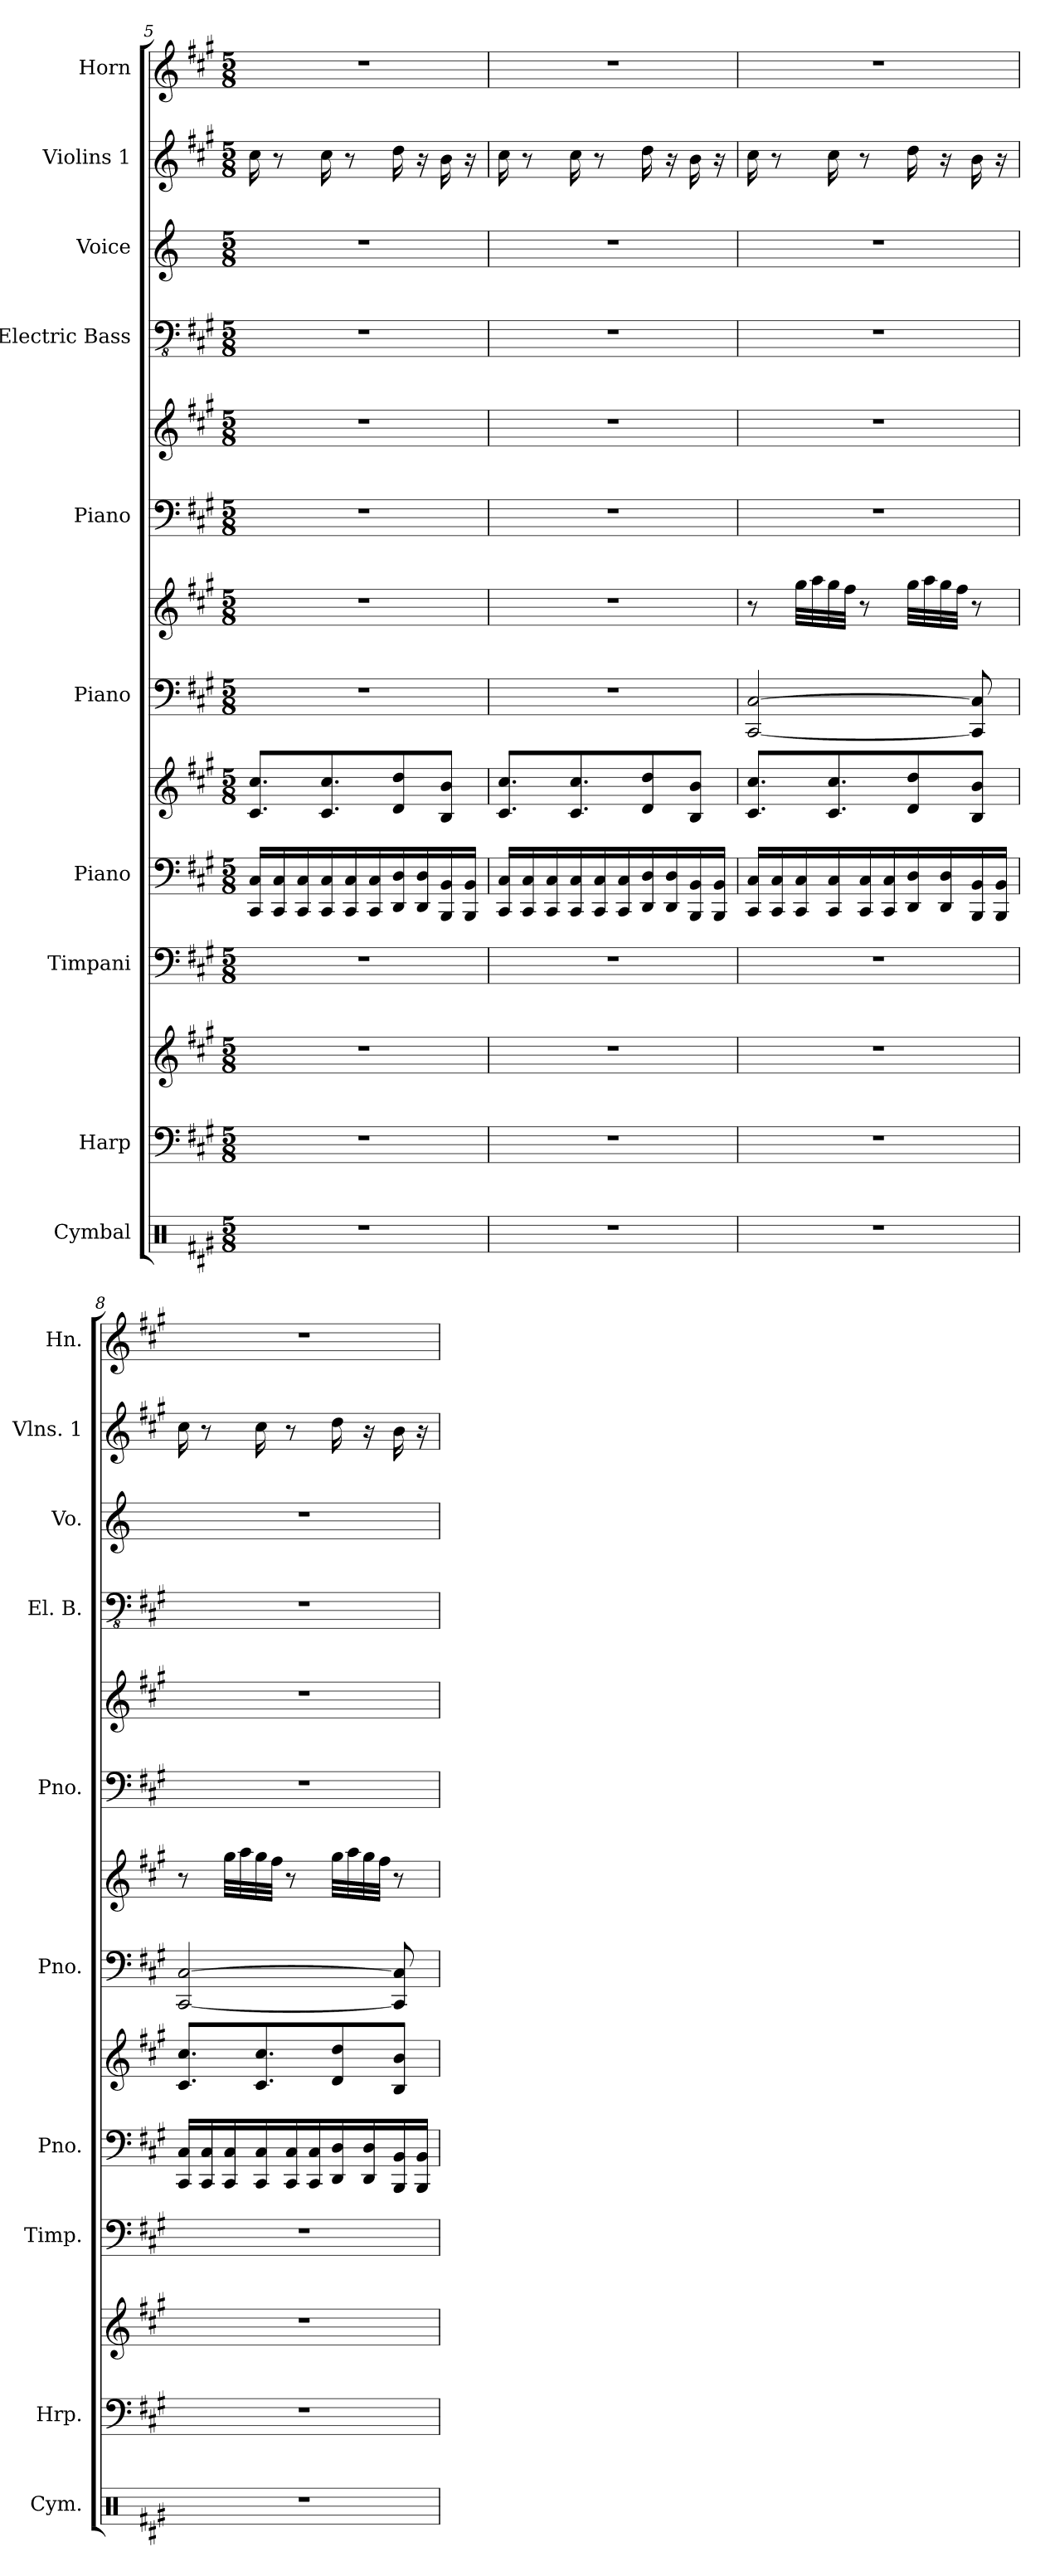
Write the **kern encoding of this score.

**kern	**kern	**kern	**kern	**kern	**kern	**kern	**kern	**kern	**kern	**kern	**kern	**kern	**kern
*part10	*part9	*part9	*part8	*part7	*part7	*part6	*part6	*part5	*part5	*part4	*part3	*part2	*part1
*staff14	*staff13	*staff12	*staff11	*staff10	*staff9	*staff8	*staff7	*staff6	*staff5	*staff4	*staff3	*staff2	*staff1
*I"Cymbal	*I"Harp	*	*I"Timpani	*I"Piano	*	*I"Piano	*	*I"Piano	*	*I"Electric Bass	*I"Voice	*I"Violins 1	*I"Horn
*I'Cym.	*I'Hrp.	*	*I'Timp.	*I'Pno.	*	*I'Pno.	*	*I'Pno.	*	*I'El. B.	*I'Vo.	*I'Vlns. 1	*I'Hn.
*clefX	*clefF4	*clefG2	*clefF4	*clefF4	*clefG2	*clefF4	*clefG2	*clefF4	*clefG2	*clefFv4	*clefG2	*clefG2	*clefG2
*	*	*	*	*	*	*	*	*	*	*	*	*	*ITrd4c7
*k[f#c#g#]	*k[f#c#g#]	*k[f#c#g#]	*k[f#c#g#]	*k[f#c#g#]	*k[f#c#g#]	*k[f#c#g#]	*k[f#c#g#]	*k[f#c#g#]	*k[f#c#g#]	*k[f#c#g#]	*k[]	*k[f#c#g#]	*k[f#c#]
*A:	*A:	*A:	*A:	*A:	*A:	*A:	*A:	*A:	*A:	*A:	*C:	*A:	*D:
*M5/8	*M5/8	*M5/8	*M5/8	*M5/8	*M5/8	*M5/8	*M5/8	*M5/8	*M5/8	*M5/8	*M5/8	*M5/8	*M5/8
=5	=5	=5	=5	=5	=5	=5	=5	=5	=5	=5	=5	=5	=5
8%5r	8%5r	8%5r	8%5r	16CC#/ 16C#/LL	8.c#/ 8.cc#/L	8%5r	8%5r	8%5r	8%5r	8%5r	8%5r	16cc#\	8%5r
.	.	.	.	16CC#/ 16C#/	.	.	.	.	.	.	.	8r	.
.	.	.	.	16CC#/ 16C#/	.	.	.	.	.	.	.	.	.
.	.	.	.	16CC#/ 16C#/	8.c#/ 8.cc#/	.	.	.	.	.	.	16cc#\	.
.	.	.	.	16CC#/ 16C#/	.	.	.	.	.	.	.	8r	.
.	.	.	.	16CC#/ 16C#/	.	.	.	.	.	.	.	.	.
.	.	.	.	16DD/ 16D/	8d/ 8dd/	.	.	.	.	.	.	16dd\	.
.	.	.	.	16DD/ 16D/	.	.	.	.	.	.	.	16r	.
.	.	.	.	16BBB/ 16BB/	8B/ 8b/J	.	.	.	.	.	.	16b\	.
.	.	.	.	16BBB/ 16BB/JJ	.	.	.	.	.	.	.	16r	.
=6	=6	=6	=6	=6	=6	=6	=6	=6	=6	=6	=6	=6	=6
8%5r	8%5r	8%5r	8%5r	16CC#/ 16C#/LL	8.c#/ 8.cc#/L	8%5r	8%5r	8%5r	8%5r	8%5r	8%5r	16cc#\	8%5r
.	.	.	.	16CC#/ 16C#/	.	.	.	.	.	.	.	8r	.
.	.	.	.	16CC#/ 16C#/	.	.	.	.	.	.	.	.	.
.	.	.	.	16CC#/ 16C#/	8.c#/ 8.cc#/	.	.	.	.	.	.	16cc#\	.
.	.	.	.	16CC#/ 16C#/	.	.	.	.	.	.	.	8r	.
.	.	.	.	16CC#/ 16C#/	.	.	.	.	.	.	.	.	.
.	.	.	.	16DD/ 16D/	8d/ 8dd/	.	.	.	.	.	.	16dd\	.
.	.	.	.	16DD/ 16D/	.	.	.	.	.	.	.	16r	.
.	.	.	.	16BBB/ 16BB/	8B/ 8b/J	.	.	.	.	.	.	16b\	.
.	.	.	.	16BBB/ 16BB/JJ	.	.	.	.	.	.	.	16r	.
!!LO:PB:g=z
=7	=7	=7	=7	=7	=7	=7	=7	=7	=7	=7	=7	=7	=7
8%5r	8%5r	8%5r	8%5r	16CC#/ 16C#/LL	8.c#/ 8.cc#/L	[2CC#/ [2C#/	8r	8%5r	8%5r	8%5r	8%5r	16cc#\	8%5r
.	.	.	.	16CC#/ 16C#/	.	.	.	.	.	.	.	8r	.
.	.	.	.	16CC#/ 16C#/	.	.	32gg#\LLL	.	.	.	.	.	.
.	.	.	.	.	.	.	32aa\	.	.	.	.	.	.
.	.	.	.	16CC#/ 16C#/	8.c#/ 8.cc#/	.	32gg#\	.	.	.	.	16cc#\	.
.	.	.	.	.	.	.	32ff#\JJJ	.	.	.	.	.	.
.	.	.	.	16CC#/ 16C#/	.	.	8r	.	.	.	.	8r	.
.	.	.	.	16CC#/ 16C#/	.	.	.	.	.	.	.	.	.
.	.	.	.	16DD/ 16D/	8d/ 8dd/	.	32gg#\LLL	.	.	.	.	16dd\	.
.	.	.	.	.	.	.	32aa\	.	.	.	.	.	.
.	.	.	.	16DD/ 16D/	.	.	32gg#\	.	.	.	.	16r	.
.	.	.	.	.	.	.	32ff#\JJJ	.	.	.	.	.	.
.	.	.	.	16BBB/ 16BB/	8B/ 8b/J	8CC#/] 8C#/]	8r	.	.	.	.	16b\	.
.	.	.	.	16BBB/ 16BB/JJ	.	.	.	.	.	.	.	16r	.
=8	=8	=8	=8	=8	=8	=8	=8	=8	=8	=8	=8	=8	=8
8%5r	8%5r	8%5r	8%5r	16CC#/ 16C#/LL	8.c#/ 8.cc#/L	[2CC#/ [2C#/	8r	8%5r	8%5r	8%5r	8%5r	16cc#\	8%5r
.	.	.	.	16CC#/ 16C#/	.	.	.	.	.	.	.	8r	.
.	.	.	.	16CC#/ 16C#/	.	.	32gg#\LLL	.	.	.	.	.	.
.	.	.	.	.	.	.	32aa\	.	.	.	.	.	.
.	.	.	.	16CC#/ 16C#/	8.c#/ 8.cc#/	.	32gg#\	.	.	.	.	16cc#\	.
.	.	.	.	.	.	.	32ff#\JJJ	.	.	.	.	.	.
.	.	.	.	16CC#/ 16C#/	.	.	8r	.	.	.	.	8r	.
.	.	.	.	16CC#/ 16C#/	.	.	.	.	.	.	.	.	.
.	.	.	.	16DD/ 16D/	8d/ 8dd/	.	32gg#\LLL	.	.	.	.	16dd\	.
.	.	.	.	.	.	.	32aa\	.	.	.	.	.	.
.	.	.	.	16DD/ 16D/	.	.	32gg#\	.	.	.	.	16r	.
.	.	.	.	.	.	.	32ff#\JJJ	.	.	.	.	.	.
.	.	.	.	16BBB/ 16BB/	8B/ 8b/J	8CC#/] 8C#/]	8r	.	.	.	.	16b\	.
.	.	.	.	16BBB/ 16BB/JJ	.	.	.	.	.	.	.	16r	.
=	=	=	=	=	=	=	=	=	=	=	=	=	=
*-	*-	*-	*-	*-	*-	*-	*-	*-	*-	*-	*-	*-	*-
